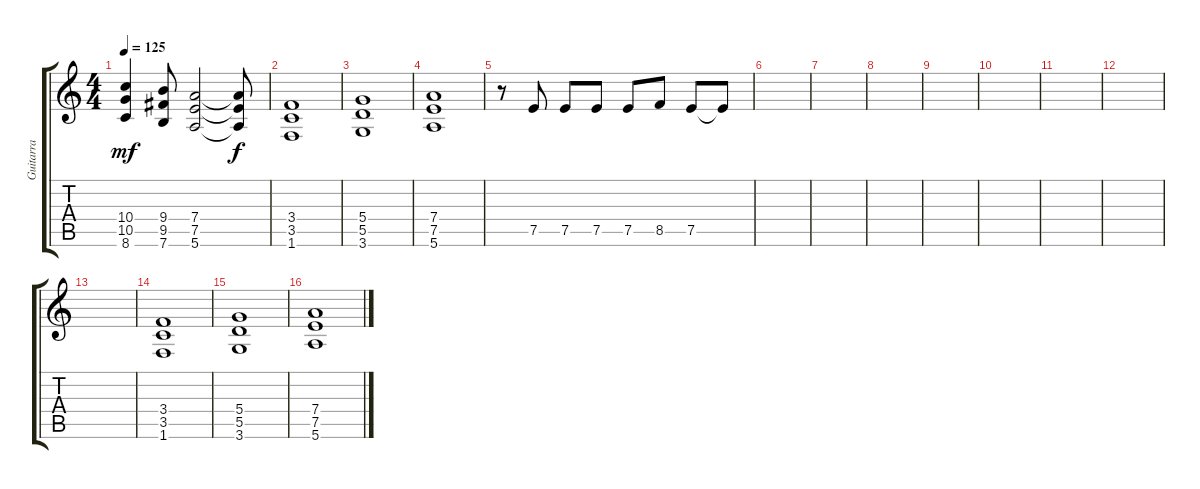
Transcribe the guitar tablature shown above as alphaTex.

\track ("Guitarra" "Guitarra") {instrument overdrivenguitar}
\staff {score tabs}
\tuning (E4 B3 G3 D3 A2 E2) {hide}
\ts (4 4)
\tempo 125
\clef g2
\ks c
(10.4 10.5 8.6).4{dy mf} (9.4 9.5 7.6).8 (7.4 7.5 5.6).2 (7.4{t} 7.5{t} 5.6{t}).8{dy f} |
(3.4 3.5 1.6).1 |
(5.4 5.5 3.6).1 |
(7.4 7.5 5.6).1 |
r.8 7.5.8 7.5.8 7.5.8 7.5.8 8.5.8 7.5.8 7.5{t}.8 |
|
|
|
|
|
|
|
|
(3.4 3.5 1.6).1 |
(5.4 5.5 3.6).1 |
(7.4 7.5 5.6).1
